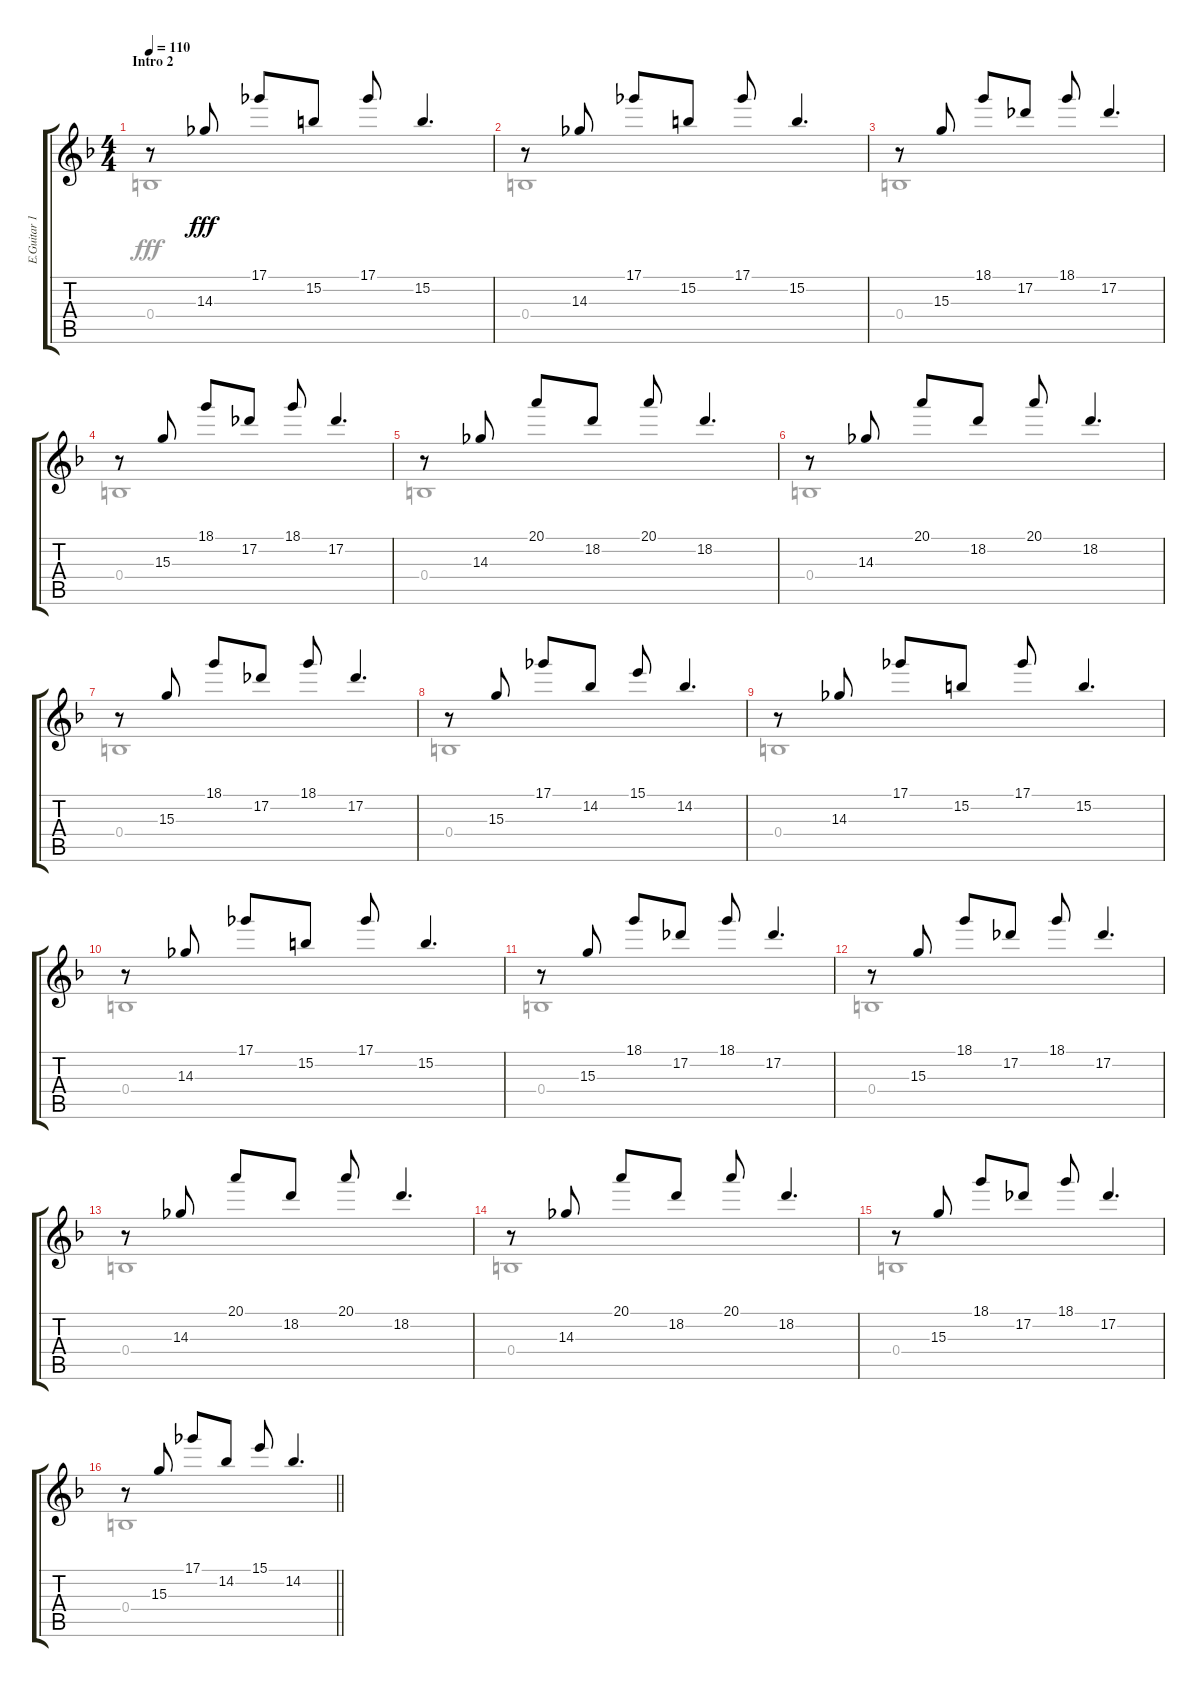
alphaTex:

\track ("E.Guitar 1 Uruha" "E.Guitar 1") {instrument distortionguitar}
\staff {score tabs}
\tuning (Db4 Ab3 E3 B2 Gb2 B1) {hide}
\voice
\ts (4 4)
\section ("" "Intro 2")
\tempo 110
\clef g2
\ks f
r.8{dy fff} 14.3.8 17.1.8 15.2.8 17.1.8 15.2.4{d} |
r.8 14.3.8 17.1.8 15.2.8 17.1.8 15.2.4{d} |
r.8 15.3.8 18.1.8 17.2.8 18.1.8 17.2.4{d} |
r.8 15.3.8 18.1.8 17.2.8 18.1.8 17.2.4{d} |
r.8 14.3.8 20.1.8 18.2.8 20.1.8 18.2.4{d} |
r.8 14.3.8 20.1.8 18.2.8 20.1.8 18.2.4{d} |
r.8 15.3.8 18.1.8 17.2.8 18.1.8 17.2.4{d} |
r.8 15.3.8 17.1.8 14.2.8 15.1.8 14.2.4{d} |
r.8 14.3.8 17.1.8 15.2.8 17.1.8 15.2.4{d} |
r.8 14.3.8 17.1.8 15.2.8 17.1.8 15.2.4{d} |
r.8 15.3.8 18.1.8 17.2.8 18.1.8 17.2.4{d} |
r.8 15.3.8 18.1.8 17.2.8 18.1.8 17.2.4{d} |
r.8 14.3.8 20.1.8 18.2.8 20.1.8 18.2.4{d} |
r.8 14.3.8 20.1.8 18.2.8 20.1.8 18.2.4{d} |
r.8 15.3.8 18.1.8 17.2.8 18.1.8 17.2.4{d} |
\barLineRight lightlight
r.8 15.3.8 17.1.8 14.2.8 15.1.8 14.2.4{d}
\voice
\clef g2
\ottava regular
\simile none
\ks f
0.4.1{dy fff} |
0.4.1 |
0.4.1 |
0.4.1 |
0.4.1 |
0.4.1 |
0.4.1 |
0.4.1 |
0.4.1 |
0.4.1 |
0.4.1 |
0.4.1 |
0.4.1 |
0.4.1 |
0.4.1 |
\barLineRight lightlight
0.4.1
